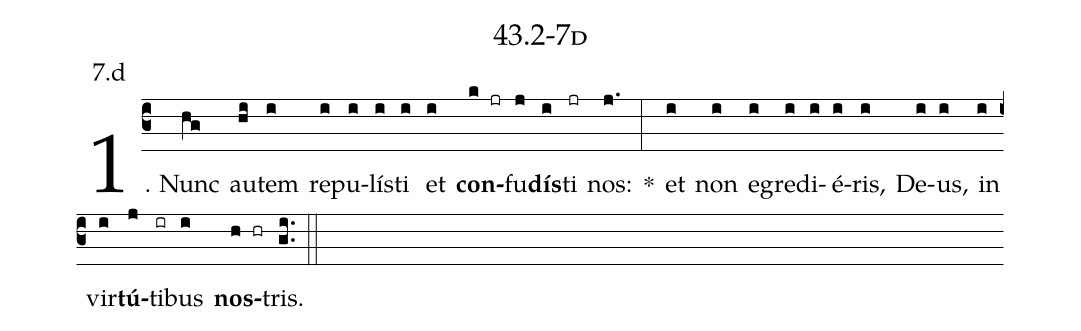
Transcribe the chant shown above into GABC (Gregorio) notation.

name: 43.2-7d;
annotation: 7.d;
%%
(c3)1. Nunc(hg) au(hi)tem(i) re(i)pu(i)lís(i)ti(i) et(i) <b>con</b>(k jr)fu(j)<b>dís</b>(i)ti(jr) nos:(j.) *(:) et(i) non(i) e(i)gre(i)di(i)é(i)ris,(i) De(i)us,(i) in(i) vir(i)<b>tú</b>(j)ti(ir)bus(i) <b>nos</b>(h hr)tris.(gi..) (::)
